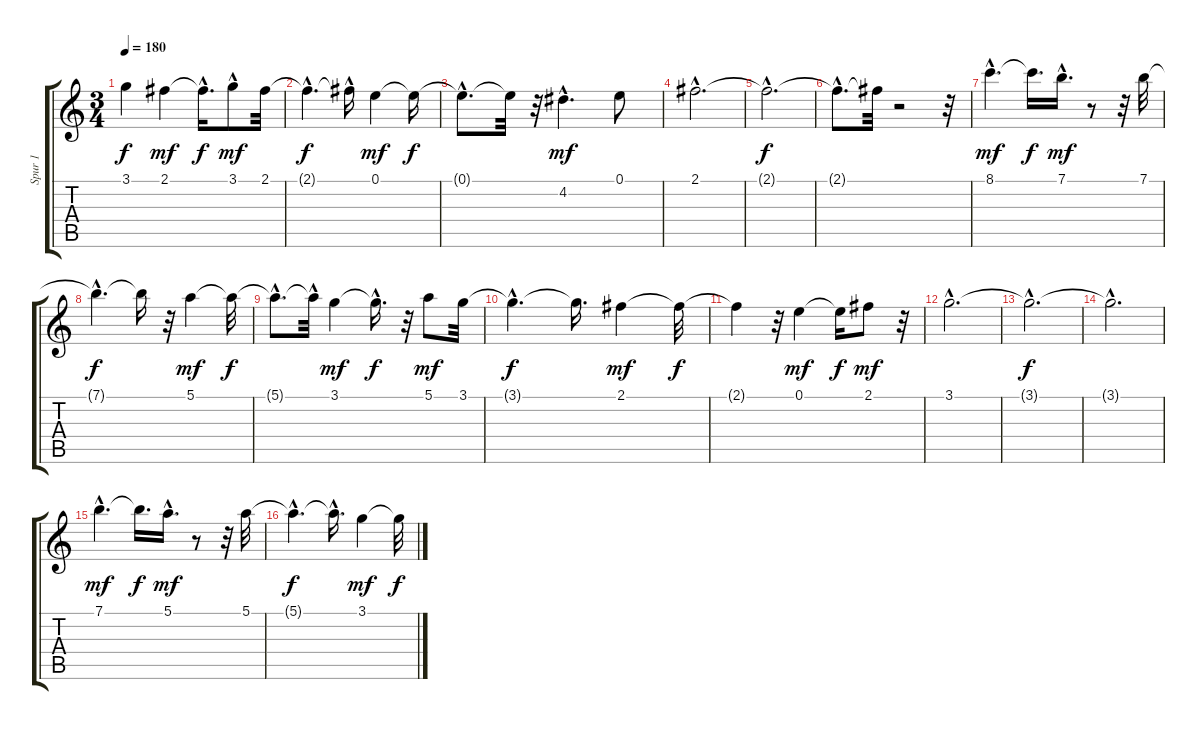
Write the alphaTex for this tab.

\track ("Spur 1" "Spur 1") {instrument acousticguitarsteel}
\staff {score tabs}
\tuning (E4 B3 G3 D3 A2 E2) {hide}
\ts (3 4)
\tempo 180
\clef g2
\ks c
3.1{t}.4{dy f} 2.1.4{dy mf} 2.1{hac t}.16{d dy f} 3.1{hac}.8{dy mf} 2.1.32 |
2.1{hac t}.4{d dy f} 2.1{hac t}.16 0.1.4{dy mf} 0.1{t}.16{dy f} |
0.1{hac t}.8{d} 0.1{t}.32 r.32 4.2{hac}.4{d dy mf} 0.1.8 |
2.1{hac}.2{d} |
2.1{hac t}.2{d dy f} |
2.1{hac t}.8{d} 2.1{t}.32 r.2 r.32 |
8.1{hac}.4{d dy mf} 8.1{t}.16{d dy f} 7.1{hac}.16{d dy mf} r.8 r.32 7.1.32 |
7.1{hac t}.4{d dy f} 7.1{t}.16 r.32 5.1.4{dy mf} 5.1{t}.32{dy f} |
5.1{hac t}.8{d} 5.1{hac t}.32 3.1.4{dy mf} 3.1{hac t}.16{d dy f} r.32 5.1.8{dy mf} 3.1.32 |
3.1{hac t}.4{d dy f} 3.1{t}.16{d} 2.1.4{dy mf} 2.1{t}.32{dy f} |
2.1{t}.4 r.32 0.1.4{dy mf} 0.1{t}.16{dy f} 2.1.8{dy mf} r.32 |
3.1{hac}.2{d} |
3.1{hac t}.2{d dy f} |
3.1{hac t}.2{d} |
7.1{hac}.4{d dy mf} 7.1{t}.16{d dy f} 5.1{hac}.16{d dy mf} r.8 r.32 5.1.32 |
5.1{hac t}.4{d dy f} 5.1{hac t}.16{d} 3.1.4{dy mf} 3.1{t}.32{dy f}
